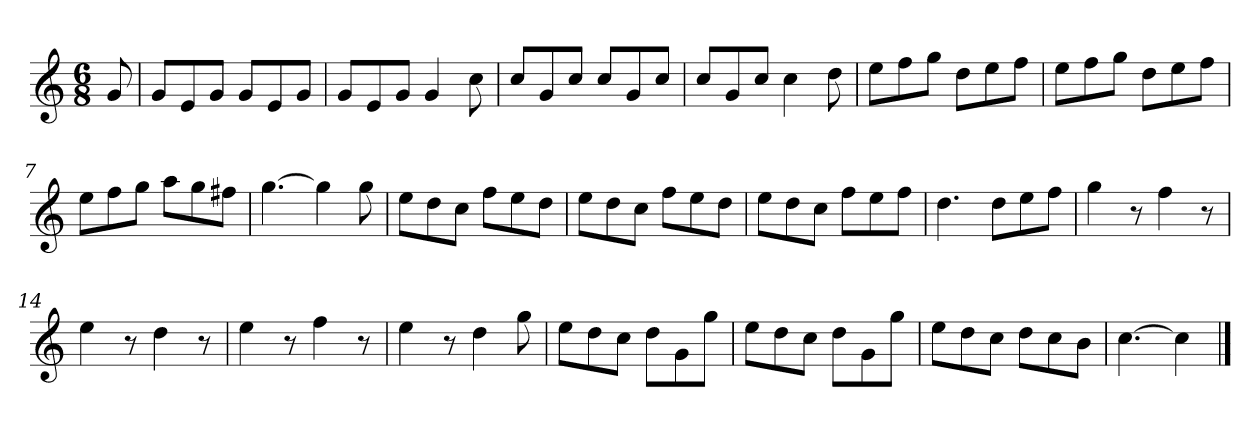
**kern
*part1
*staff1
*k[]
*M6/8
*MM120
=
8g
=1
8gL
8e
8gJ
8gL
8e
8gJ
=2
8gL
8e
8gJ
4g
8cc
=3
8ccL
8g
8ccJ
8ccL
8g
8ccJ
=4
8ccL
8g
8ccJ
4cc
8dd
=5
8eeL
8ff
8ggJ
8ddL
8ee
8ffJ
=6
8eeL
8ff
8ggJ
8ddL
8ee
8ffJ
=7
8eeL
8ff
8ggJ
8aaL
8gg
8ff#XJ
=8
[4.gg
4gg]
8gg
=9
8eeL
8dd
8ccJ
8ffL
8ee
8ddJ
=10
8eeL
8dd
8ccJ
8ffL
8ee
8ddJ
=11
8eeL
8dd
8ccJ
8ffL
8ee
8ffJ
=12
4.dd
8ddL
8ee
8ffJ
=13
4gg
8r
4ff
8r
=14
4ee
8r
4dd
8r
=15
4ee
8r
4ff
8r
=16
4ee
8r
4dd
8gg
=17
8eeL
8dd
8ccJ
8ddL
8g
8ggJ
=18
8eeL
8dd
8ccJ
8ddL
8g
8ggJ
=19
8eeL
8dd
8ccJ
8ddL
8cc
8bJ
=20
[4.cc
4cc]
==
*-
